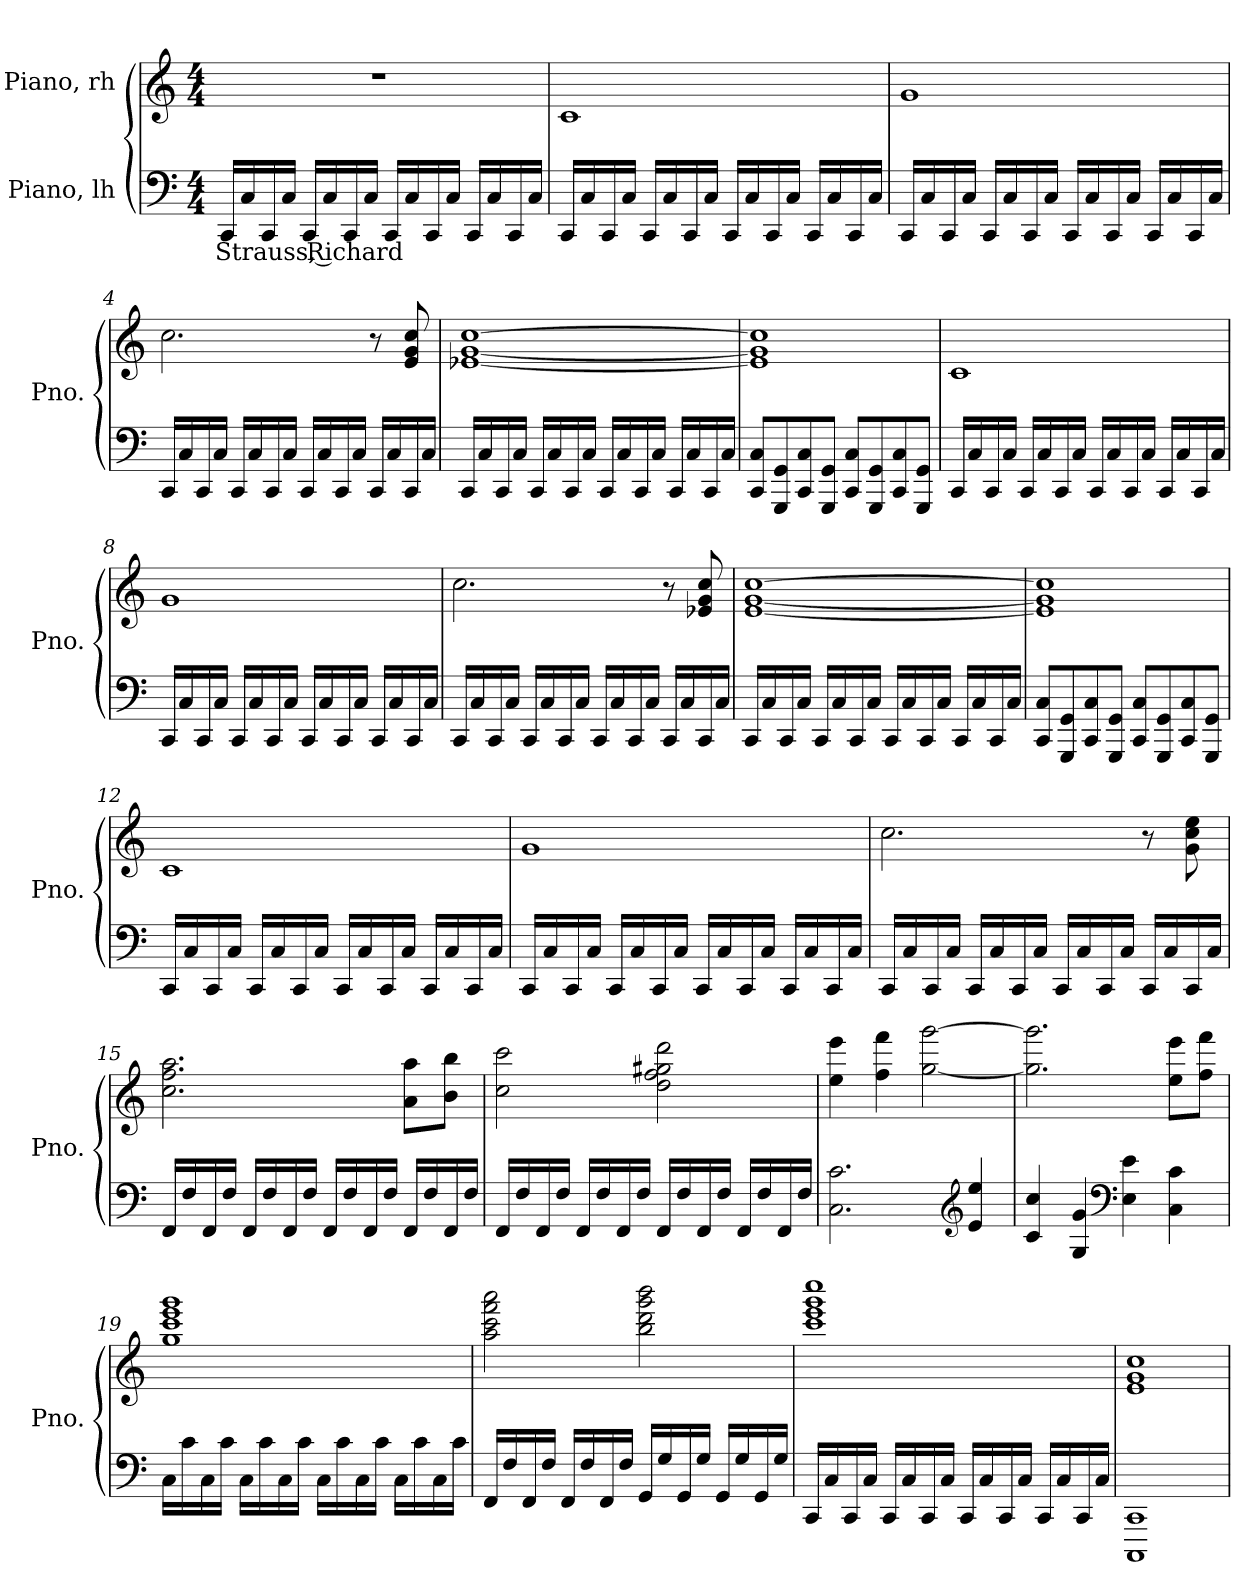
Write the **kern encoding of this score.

**kern	**text	**kern
*part2	*part2	*part1
*staff2	*staff2	*staff1
*I"Piano, lh	*	*I"Piano, rh
*I'Pno.	*	*I'Pno.
*clefF4	*	*clefG2
*k[]	*	*k[]
*M4/4	*	*M4/4
*MM90	*	*MM90
=1	=1	=1
!	!LO:LY:b	!
16CC/LL	Strauss, Richard	1r
16C/	.	.
16CC/	.	.
16C/JJ	.	.
16CC/LL	.	.
16C/	.	.
16CC/	.	.
16C/JJ	.	.
16CC/LL	.	.
16C/	.	.
16CC/	.	.
16C/JJ	.	.
16CC/LL	.	.
16C/	.	.
16CC/	.	.
16C/JJ	.	.
=2	=2	=2
16CC/LL	.	1c
16C/	.	.
16CC/	.	.
16C/JJ	.	.
16CC/LL	.	.
16C/	.	.
16CC/	.	.
16C/JJ	.	.
16CC/LL	.	.
16C/	.	.
16CC/	.	.
16C/JJ	.	.
16CC/LL	.	.
16C/	.	.
16CC/	.	.
16C/JJ	.	.
!!LO:LB:g=z
=3	=3	=3
16CC/LL	.	1g
16C/	.	.
16CC/	.	.
16C/JJ	.	.
16CC/LL	.	.
16C/	.	.
16CC/	.	.
16C/JJ	.	.
16CC/LL	.	.
16C/	.	.
16CC/	.	.
16C/JJ	.	.
16CC/LL	.	.
16C/	.	.
16CC/	.	.
16C/JJ	.	.
=4	=4	=4
16CC/LL	.	2.cc\
16C/	.	.
16CC/	.	.
16C/JJ	.	.
16CC/LL	.	.
16C/	.	.
16CC/	.	.
16C/JJ	.	.
16CC/LL	.	.
16C/	.	.
16CC/	.	.
16C/JJ	.	.
16CC/LL	.	8r
16C/	.	.
16CC/	.	8e/ 8g/ 8cc/
16C/JJ	.	.
!!LO:LB:g=z
=5	=5	=5
16CC/LL	.	[1e-X [1g [1cc
16C/	.	.
16CC/	.	.
16C/JJ	.	.
16CC/LL	.	.
16C/	.	.
16CC/	.	.
16C/JJ	.	.
16CC/LL	.	.
16C/	.	.
16CC/	.	.
16C/JJ	.	.
16CC/LL	.	.
16C/	.	.
16CC/	.	.
16C/JJ	.	.
=6	=6	=6
8CC/ 8C/L	.	1e-] 1g] 1cc]
8GGG/ 8GG/	.	.
8CC/ 8C/	.	.
8GGG/ 8GG/J	.	.
8CC/ 8C/L	.	.
8GGG/ 8GG/	.	.
8CC/ 8C/	.	.
8GGG/ 8GG/J	.	.
=7	=7	=7
16CC/LL	.	1c
16C/	.	.
16CC/	.	.
16C/JJ	.	.
16CC/LL	.	.
16C/	.	.
16CC/	.	.
16C/JJ	.	.
16CC/LL	.	.
16C/	.	.
16CC/	.	.
16C/JJ	.	.
16CC/LL	.	.
16C/	.	.
16CC/	.	.
16C/JJ	.	.
!!LO:LB:g=z
=8	=8	=8
16CC/LL	.	1g
16C/	.	.
16CC/	.	.
16C/JJ	.	.
16CC/LL	.	.
16C/	.	.
16CC/	.	.
16C/JJ	.	.
16CC/LL	.	.
16C/	.	.
16CC/	.	.
16C/JJ	.	.
16CC/LL	.	.
16C/	.	.
16CC/	.	.
16C/JJ	.	.
=9	=9	=9
16CC/LL	.	2.cc\
16C/	.	.
16CC/	.	.
16C/JJ	.	.
16CC/LL	.	.
16C/	.	.
16CC/	.	.
16C/JJ	.	.
16CC/LL	.	.
16C/	.	.
16CC/	.	.
16C/JJ	.	.
16CC/LL	.	8r
16C/	.	.
16CC/	.	8e-X/ 8g/ 8cc/
16C/JJ	.	.
!!LO:LB:g=z
=10	=10	=10
16CC/LL	.	[1e [1g [1cc
16C/	.	.
16CC/	.	.
16C/JJ	.	.
16CC/LL	.	.
16C/	.	.
16CC/	.	.
16C/JJ	.	.
16CC/LL	.	.
16C/	.	.
16CC/	.	.
16C/JJ	.	.
16CC/LL	.	.
16C/	.	.
16CC/	.	.
16C/JJ	.	.
=11	=11	=11
8CC/ 8C/L	.	1e] 1g] 1cc]
8GGG/ 8GG/	.	.
8CC/ 8C/	.	.
8GGG/ 8GG/J	.	.
8CC/ 8C/L	.	.
8GGG/ 8GG/	.	.
8CC/ 8C/	.	.
8GGG/ 8GG/J	.	.
=12	=12	=12
16CC/LL	.	1c
16C/	.	.
16CC/	.	.
16C/JJ	.	.
16CC/LL	.	.
16C/	.	.
16CC/	.	.
16C/JJ	.	.
16CC/LL	.	.
16C/	.	.
16CC/	.	.
16C/JJ	.	.
16CC/LL	.	.
16C/	.	.
16CC/	.	.
16C/JJ	.	.
!!LO:LB:g=z
=13	=13	=13
16CC/LL	.	1g
16C/	.	.
16CC/	.	.
16C/JJ	.	.
16CC/LL	.	.
16C/	.	.
16CC/	.	.
16C/JJ	.	.
16CC/LL	.	.
16C/	.	.
16CC/	.	.
16C/JJ	.	.
16CC/LL	.	.
16C/	.	.
16CC/	.	.
16C/JJ	.	.
=14	=14	=14
16CC/LL	.	2.cc\
16C/	.	.
16CC/	.	.
16C/JJ	.	.
16CC/LL	.	.
16C/	.	.
16CC/	.	.
16C/JJ	.	.
16CC/LL	.	.
16C/	.	.
16CC/	.	.
16C/JJ	.	.
16CC/LL	.	8r
16C/	.	.
16CC/	.	8g\ 8cc\ 8ee\
16C/JJ	.	.
!!LO:PB:g=z
=15	=15	=15
16FF/LL	.	2.cc\ 2.ff\ 2.aa\
16F/	.	.
16FF/	.	.
16F/JJ	.	.
16FF/LL	.	.
16F/	.	.
16FF/	.	.
16F/JJ	.	.
16FF/LL	.	.
16F/	.	.
16FF/	.	.
16F/JJ	.	.
16FF/LL	.	8a\ 8aa\L
16F/	.	.
16FF/	.	8b\ 8bb\J
16F/JJ	.	.
=16	=16	=16
16FF/LL	.	2cc\ 2ccc\
16F/	.	.
16FF/	.	.
16F/JJ	.	.
16FF/LL	.	.
16F/	.	.
16FF/	.	.
16F/JJ	.	.
16FF/LL	.	2dd\ 2ff\ 2gg#X\ 2ddd\
16F/	.	.
16FF/	.	.
16F/JJ	.	.
16FF/LL	.	.
16F/	.	.
16FF/	.	.
16F/JJ	.	.
=17	=17	=17
2.C\ 2.c\	.	4ee\ 4eee\
.	.	4ff\ 4fff\
.	.	[2gg\ [2ggg\
*clefG2	*	*
4e/ 4ee/	.	.
!!LO:LB:g=z
=18	=18	=18
4c/ 4cc/	.	2.gg\] 2.ggg\]
4G/ 4g/	.	.
*clefF4	*	*
4E\ 4e\	.	.
4C\ 4c\	.	8ee\ 8eee\L
.	.	8ff\ 8fff\J
=19	=19	=19
16C\LL	.	1gg 1ccc 1eee 1ggg
16c\	.	.
16C\	.	.
16c\JJ	.	.
16C\LL	.	.
16c\	.	.
16C\	.	.
16c\JJ	.	.
16C\LL	.	.
16c\	.	.
16C\	.	.
16c\JJ	.	.
16C\LL	.	.
16c\	.	.
16C\	.	.
16c\JJ	.	.
=20	=20	=20
16FF/LL	.	2aa\ 2ccc\ 2fff\ 2aaa\
16F/	.	.
16FF/	.	.
16F/JJ	.	.
16FF/LL	.	.
16F/	.	.
16FF/	.	.
16F/JJ	.	.
16GG/LL	.	2bb\ 2ddd\ 2ggg\ 2bbb\
16G/	.	.
16GG/	.	.
16G/JJ	.	.
16GG/LL	.	.
16G/	.	.
16GG/	.	.
16G/JJ	.	.
!!LO:LB:g=z
=21	=21	=21
16CC/LL	.	1ccc 1eee 1ggg 1cccc
16C/	.	.
16CC/	.	.
16C/JJ	.	.
16CC/LL	.	.
16C/	.	.
16CC/	.	.
16C/JJ	.	.
16CC/LL	.	.
16C/	.	.
16CC/	.	.
16C/JJ	.	.
16CC/LL	.	.
16C/	.	.
16CC/	.	.
16C/JJ	.	.
=22	=22	=22
1CCC 1CC	.	1e 1g 1cc
=	=	=
*-	*-	*-
